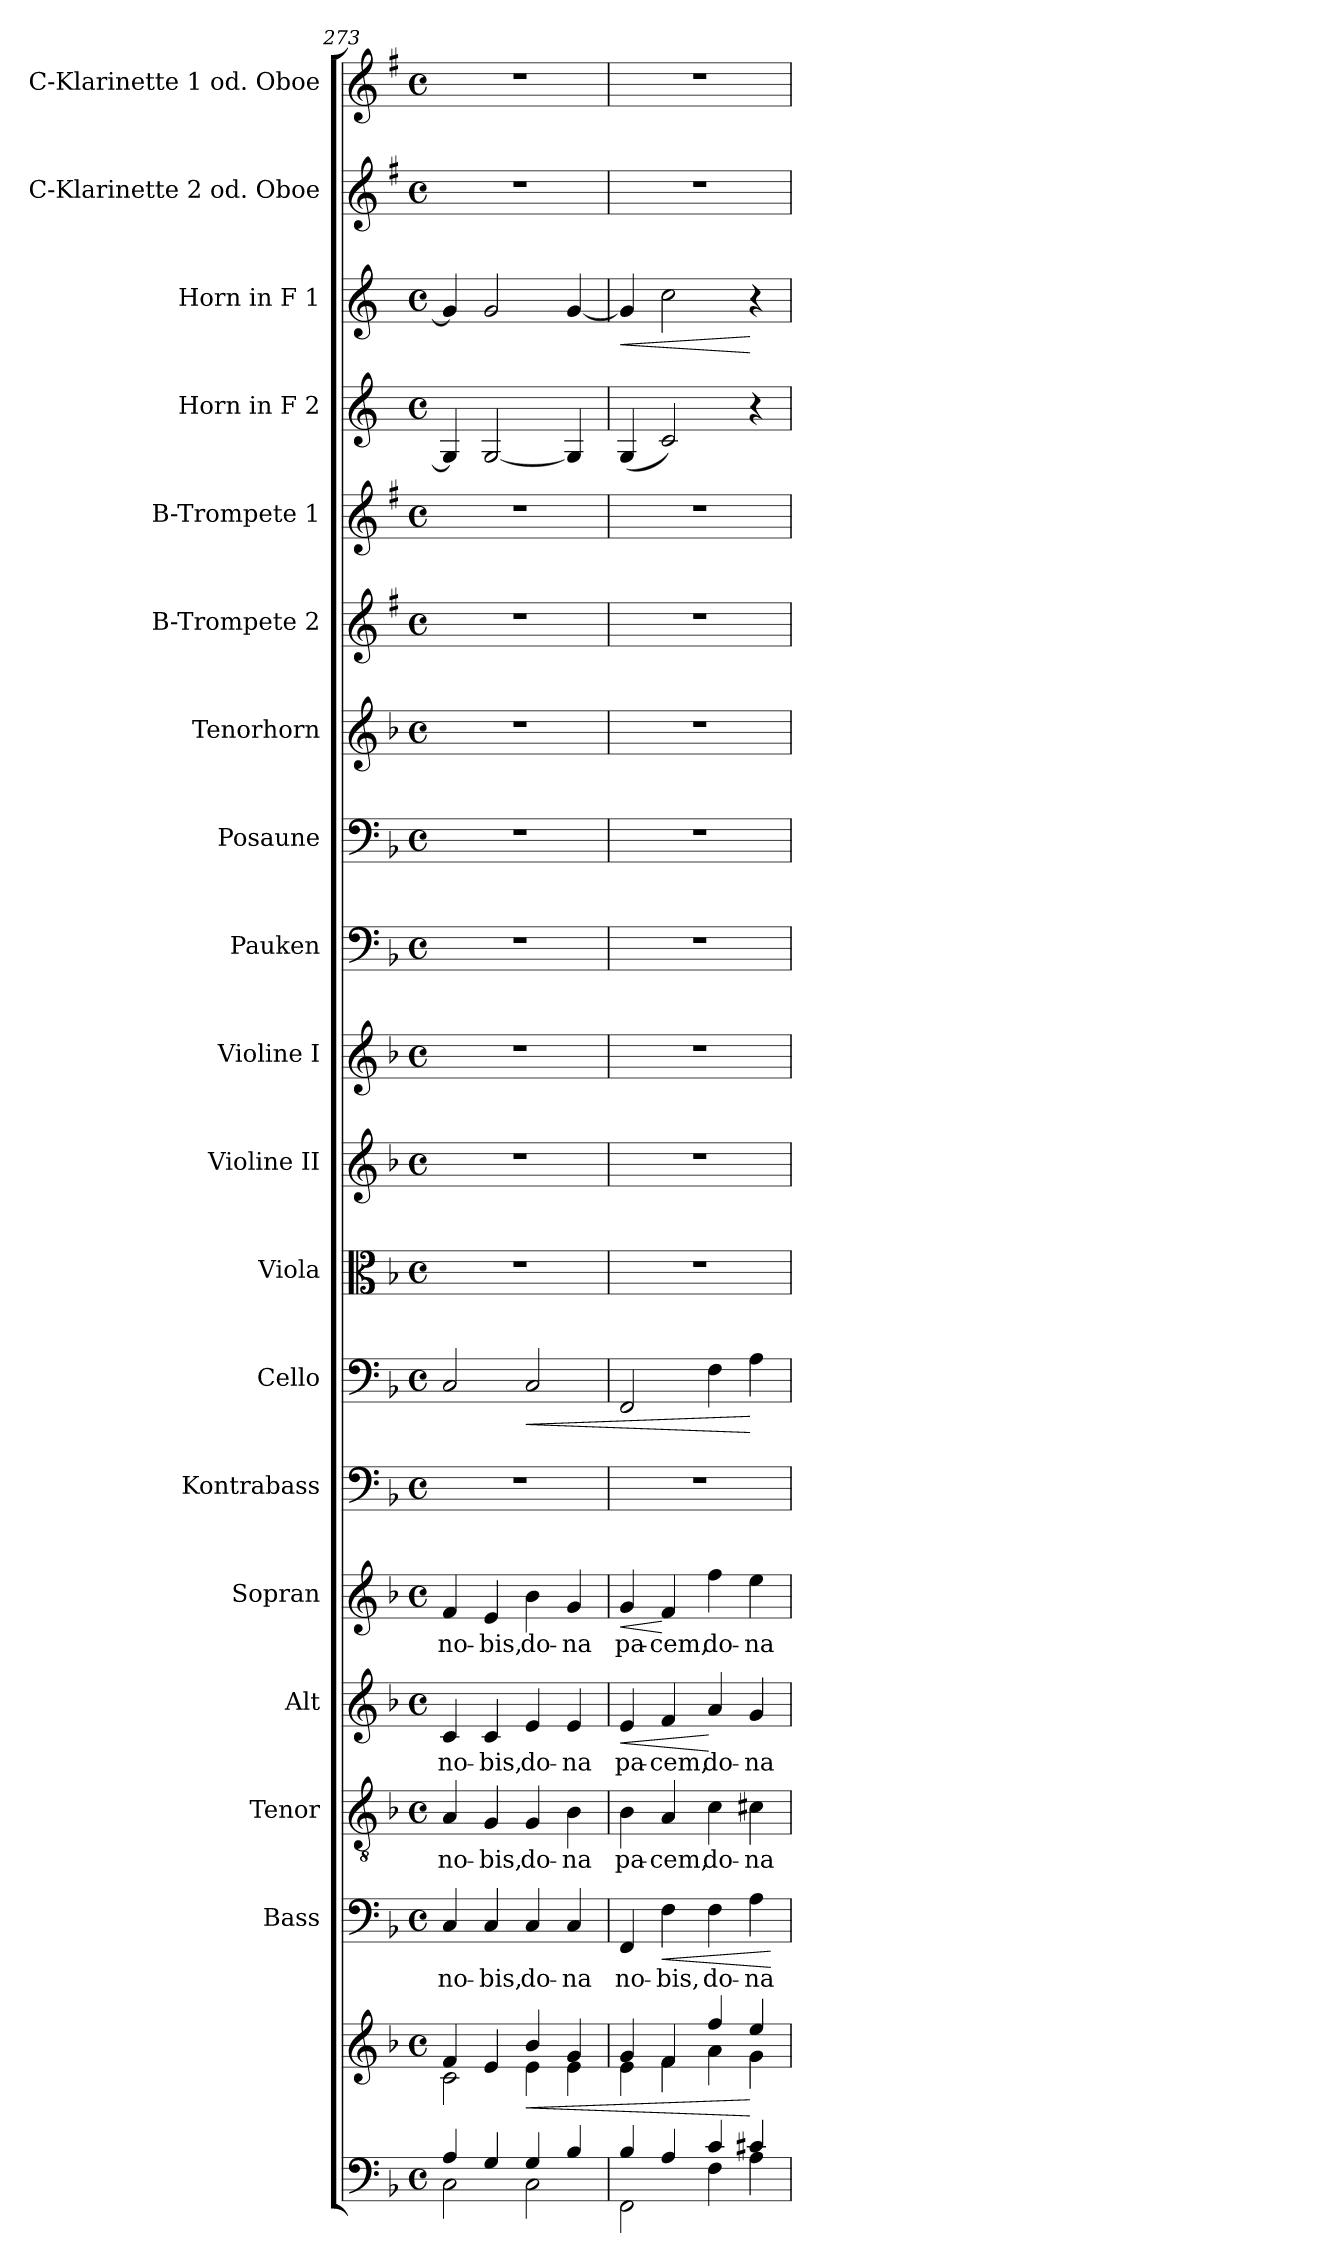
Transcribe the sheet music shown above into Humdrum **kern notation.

**kern	**kern	**dynam	**kern	**text	**dynam	**kern	**text	**kern	**text	**dynam	**kern	**text	**dynam	**kern	**kern	**dynam	**kern	**kern	**kern	**kern	**kern	**kern	**kern	**kern	**kern	**kern	**dynam	**kern	**kern
*part19	*part19	*part19	*part18	*part18	*part18	*part17	*part17	*part16	*part16	*part16	*part15	*part15	*part15	*part14	*part13	*part13	*part12	*part11	*part10	*part9	*part8	*part7	*part6	*part5	*part4	*part3	*part3	*part2	*part1
*staff20	*staff19	*staff19/20	*staff18	*staff18	*staff18	*staff17	*staff17	*staff16	*staff16	*staff16	*staff15	*staff15	*staff15	*staff14	*staff13	*staff13	*staff12	*staff11	*staff10	*staff9	*staff8	*staff7	*staff6	*staff5	*staff4	*staff3	*staff3	*staff2	*staff1
*	*	*	*I"Bass	*	*	*I"Tenor	*	*I"Alt	*	*	*I"Sopran	*	*	*I"Kontrabass	*I"Cello	*	*I"Viola	*I"Violine II	*I"Violine I	*I"Pauken	*I"Posaune	*I"Tenorhorn	*I"B-Trompete 2	*I"B-Trompete 1	*I"Horn in F 2	*I"Horn in F 1	*	*I"C-Klarinette 2 od. Oboe	*I"C-Klarinette 1 od. Oboe
*	*	*	*I'B.	*	*	*I'T.	*	*I'A.	*	*	*I'S.	*	*	*I'Kb.	*	*	*I'Vla.	*I'Vl. II	*I'Vl. I	*I'Pk.	*I'Pos.	*I'T. Hrn.	*I'B Trp. 2	*I'B Trp. 1	*	*	*	*I'C Kl. 2	*I'C Kl. 1
*clefF4	*clefG2	*	*clefF4	*	*	*clefGv2	*	*clefG2	*	*	*clefG2	*	*	*clefF4	*clefF4	*	*clefC3	*clefG2	*clefG2	*clefF4	*clefF4	*clefG2	*clefG2	*clefG2	*clefG2	*clefG2	*	*clefG2	*clefG2
*	*	*	*	*	*	*	*	*	*	*	*	*	*	*ITrd7c12	*	*	*	*	*	*	*	*ITrd8c14	*ITrd1c2	*ITrd1c2	*ITrd4c7	*ITrd4c7	*	*ITrd1c2	*ITrd1c2
*k[b-]	*k[b-]	*	*k[b-]	*	*	*k[b-]	*	*k[b-]	*	*	*k[b-]	*	*	*k[b-]	*k[b-]	*	*k[b-]	*k[b-]	*k[b-]	*k[b-]	*k[b-]	*k[b-]	*k[b-]	*k[b-]	*k[b-]	*k[b-]	*	*k[b-]	*k[b-]
*F:	*F:	*	*F:	*	*	*F:	*	*F:	*	*	*F:	*	*	*F:	*F:	*	*F:	*F:	*F:	*F:	*F:	*F:	*F:	*F:	*F:	*F:	*	*F:	*F:
*M4/4	*M4/4	*	*M4/4	*	*	*M4/4	*	*M4/4	*	*	*M4/4	*	*	*M4/4	*M4/4	*	*M4/4	*M4/4	*M4/4	*M4/4	*M4/4	*M4/4	*M4/4	*M4/4	*M4/4	*M4/4	*	*M4/4	*M4/4
*met(c)	*met(c)	*	*met(c)	*	*	*met(c)	*	*met(c)	*	*	*met(c)	*	*	*met(c)	*met(c)	*	*met(c)	*met(c)	*met(c)	*met(c)	*met(c)	*met(c)	*met(c)	*met(c)	*met(c)	*met(c)	*	*met(c)	*met(c)
=273	=273	=273	=273	=273	=273	=273	=273	=273	=273	=273	=273	=273	=273	=273	=273	=273	=273	=273	=273	=273	=273	=273	=273	=273	=273	=273	=273	=273	=273
*^	*^	*	*	*	*	*	*	*	*	*	*	*	*	*	*	*	*	*	*	*	*	*	*	*	*	*	*	*	*
!	!	!	!	!	!	!LO:LY:b	!	!	!LO:LY:b	!	!LO:LY:b	!	!	!LO:LY:b	!	!	!	!	!	!	!	!	!	!	!	!	!	!	!	!	!
4A/	2C\	4f/	2c\	.	4C/	no-	.	4A/	no-	4c/	no-	.	4f/	no-	.	1r	2C/	.	1r	1r	1r	1r	1r	1r	1r	1r	4C/]	4c/]	.	1r	1r
!	!	!	!	!	!	!LO:LY:b	!	!	!LO:LY:b	!	!LO:LY:b	!	!	!LO:LY:b	!	!	!	!	!	!	!	!	!	!	!	!	!	!	!	!	!
4G/	.	4e/	.	.	4C/	-bis,	.	4G/	-bis,	4c/	-bis,	.	4e/	-bis,	.	.	.	.	.	.	.	.	.	.	.	.	[2C/	2c/	.	.	.
!	!	!	!	!LO:HP:b	!	!LO:LY:b	!	!	!LO:LY:b	!	!LO:LY:b	!	!	!LO:LY:b	!	!	!	!LO:HP:b	!	!	!	!	!	!	!	!	!	!	!	!	!
4G/	2C\	4b-/	4e\	<	4C/	do-	.	4G/	do-	4e/	do-	.	4b-\	do-	.	.	2C/	<	.	.	.	.	.	.	.	.	.	.	.	.	.
!	!	!	!	!	!	!LO:LY:b	!	!	!LO:LY:b	!	!LO:LY:b	!	!	!LO:LY:b	!	!	!	!	!	!	!	!	!	!	!	!	!	!	!	!	!
4B-/	.	4g/	4e\	.	4C/	-na	.	4B-\	-na	4e/	-na	.	4g/	-na	.	.	.	.	.	.	.	.	.	.	.	.	4C/]	[4c/	.	.	.
=274	=274	=274	=274	=274	=274	=274	=274	=274	=274	=274	=274	=274	=274	=274	=274	=274	=274	=274	=274	=274	=274	=274	=274	=274	=274	=274	=274	=274	=274	=274	=274
!	!	!	!	!	!	!LO:LY:b	!	!	!LO:LY:b	!	!LO:LY:b	!LO:HP:b	!	!LO:LY:b	!LO:HP:b	!	!	!	!	!	!	!	!	!	!	!	!	!	!LO:HP:b	!	!
4B-/	2FF\	4g/	4e\	.	4FF/	no-	.	4B-\	pa-	4e/	pa-	<	4g/	pa-	<	1r	2FF/	.	1r	1r	1r	1r	1r	1r	1r	1r	(<4C/	4c/]	<	1r	1r
!	!	!	!	!	!	!LO:LY:b	!LO:HP:b	!	!LO:LY:b	!	!LO:LY:b	!	!	!LO:LY:b	!	!	!	!	!	!	!	!	!	!	!	!	!	!	!	!	!
4A/	.	4f/	4f\	.	4F\	-bis,	<	4A/	-cem,	4f/	-cem,	.	4f/	-cem,	[	.	.	.	.	.	.	.	.	.	.	.	2F/)	2f\	.	.	.
!	!	!	!	!	!	!LO:LY:b	!	!	!LO:LY:b	!	!LO:LY:b	!	!	!LO:LY:b	!	!	!	!	!	!	!	!	!	!	!	!	!	!	!	!	!
4c/	4F\	4ff/	4a\	.	4F\	do-	.	4c\	do-	4a/	do-	[	4ff\	do-	.	.	4F\	.	.	.	.	.	.	.	.	.	.	.	.	.	.
!	!	!	!	!	!	!LO:LY:b	!	!	!LO:LY:b	!	!LO:LY:b	!	!	!LO:LY:b	!	!	!	!	!	!	!	!	!	!	!	!	!	!	!	!	!
4c#X/	4A\	4ee/	4g\	[	4A\	-na	.	4c#X\	-na	4g/	-na	.	4ee\	-na	.	.	4A\	[	.	.	.	.	.	.	.	.	4r	4r	[	.	.
*v	*v	*	*	*	*	*	*	*	*	*	*	*	*	*	*	*	*	*	*	*	*	*	*	*	*	*	*	*	*	*	*
*	*v	*v	*	*	*	*	*	*	*	*	*	*	*	*	*	*	*	*	*	*	*	*	*	*	*	*	*	*	*	*
.	.	.	.	.	[	.	.	.	.	.	.	.	.	.	.	.	.	.	.	.	.	.	.	.	.	.	.	.	.
=	=	=	=	=	=	=	=	=	=	=	=	=	=	=	=	=	=	=	=	=	=	=	=	=	=	=	=	=	=
*-	*-	*-	*-	*-	*-	*-	*-	*-	*-	*-	*-	*-	*-	*-	*-	*-	*-	*-	*-	*-	*-	*-	*-	*-	*-	*-	*-	*-	*-
